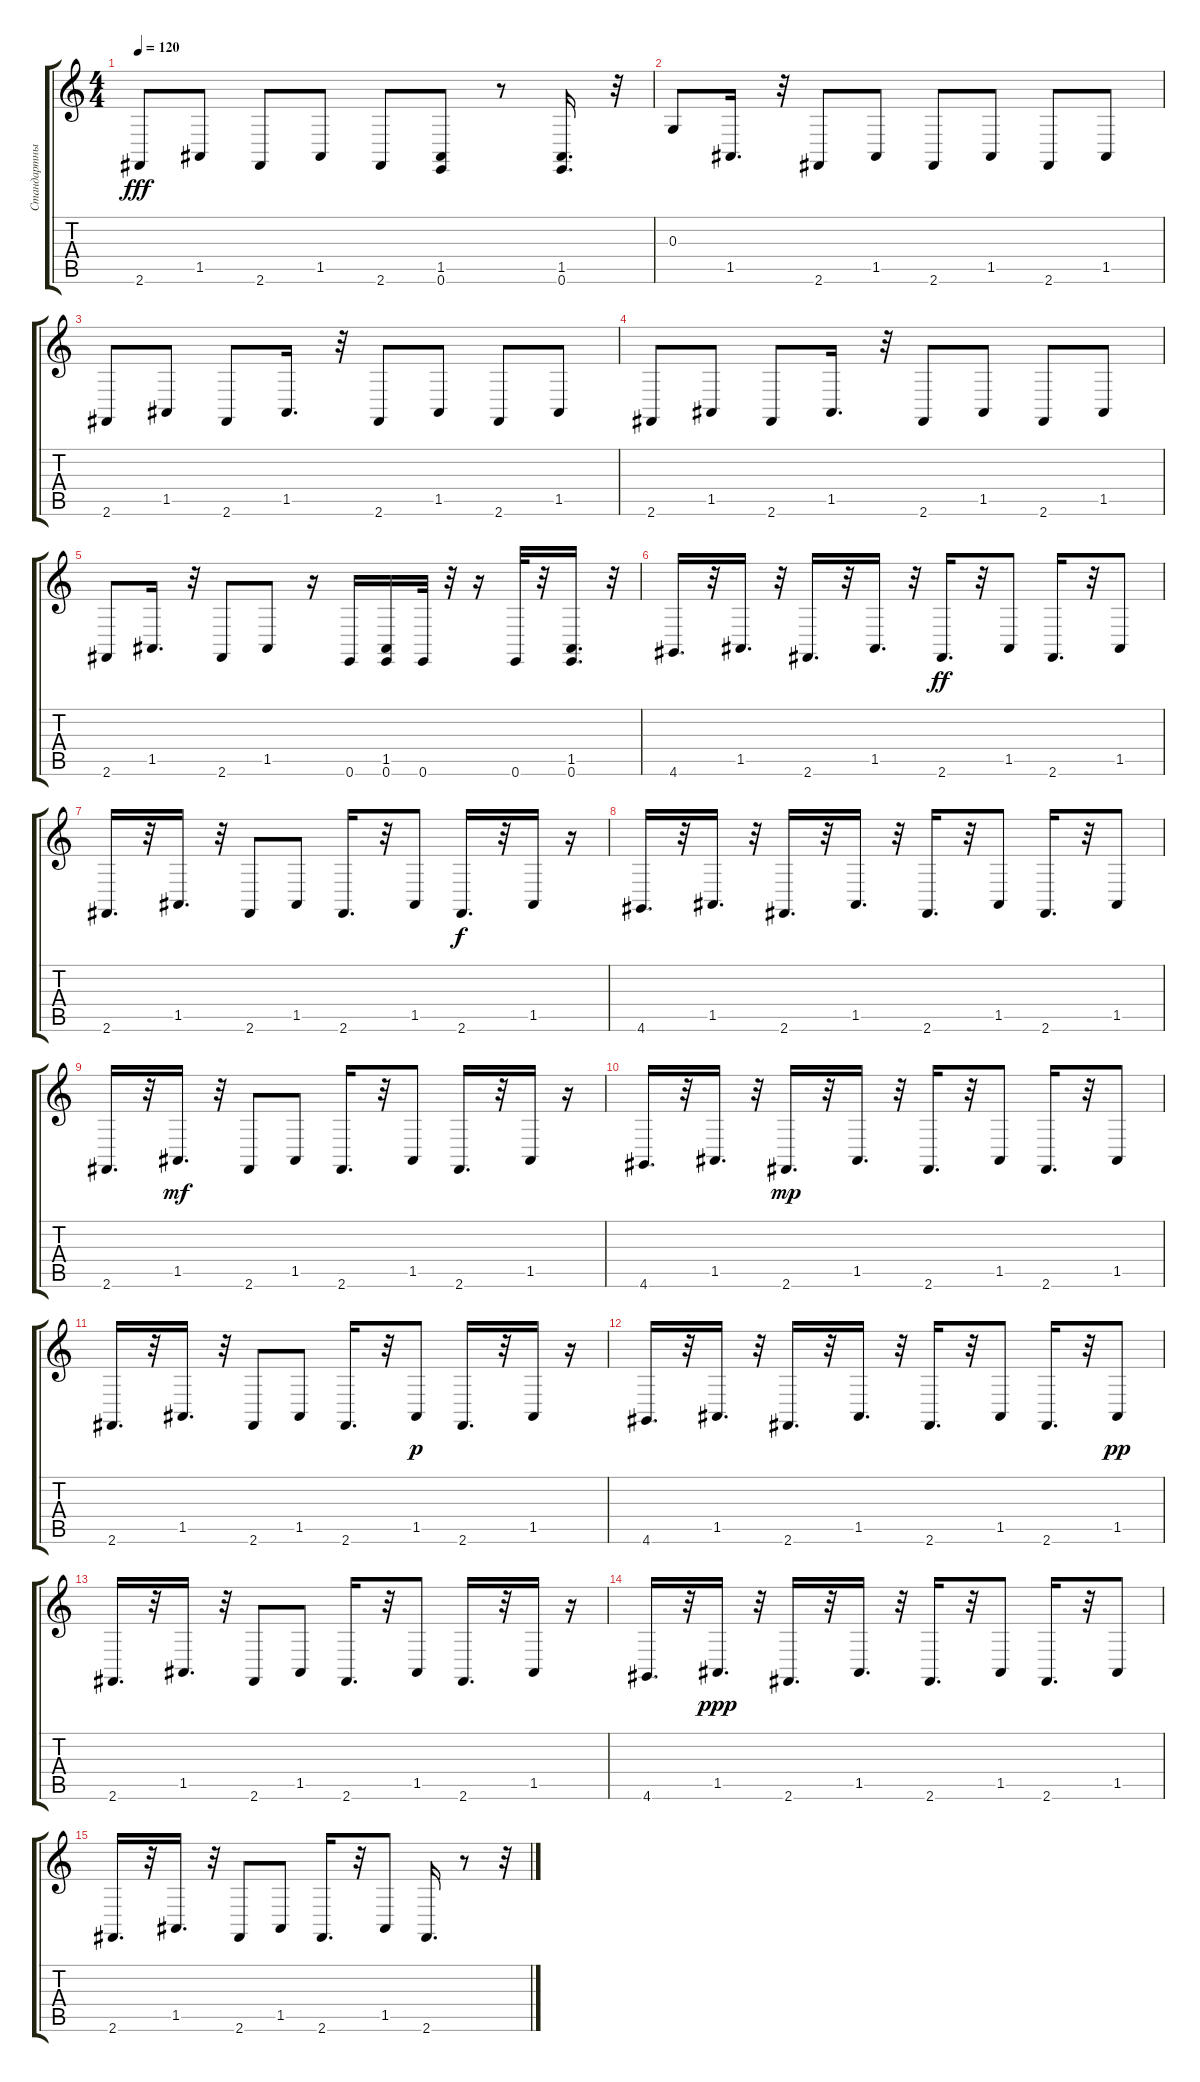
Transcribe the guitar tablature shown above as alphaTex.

\track ("Стандартный Набор" "Стандартны") {instrument synthdrum}
\staff {score tabs}
\tuning (E4 B3 G3 D3 A2 E2) {hide}
\ts (4 4)
\tempo 120
\clef g2
\ks c
2.6.8{dy fff} 1.5.8 2.6.8 1.5.8 2.6.8 (1.5 0.6).8 r.8 (1.5 0.6).16{d} r.32 |
0.3.8 1.5.16{d} r.32 2.6.8 1.5.8 2.6.8 1.5.8 2.6.8 1.5.8 |
2.6.8 1.5.8 2.6.8 1.5.16{d} r.32 2.6.8 1.5.8 2.6.8 1.5.8 |
2.6.8 1.5.8 2.6.8 1.5.16{d} r.32 2.6.8 1.5.8 2.6.8 1.5.8 |
2.6.8 1.5.16{d} r.32 2.6.8 1.5.8 r.16 0.6.16 (1.5 0.6).16 0.6.32 r.32 r.16 0.6.32 r.32 (1.5 0.6).16{d} r.32 |
4.6.16{d} r.32 1.5.16{d} r.32 2.6.16{d} r.32 1.5.16{d} r.32 2.6.16{d dy ff} r.32 1.5.8 2.6.16{d} r.32 1.5.8 |
2.6.16{d} r.32 1.5.16{d} r.32 2.6.8 1.5.8 2.6.16{d} r.32 1.5.8 2.6.16{d dy f} r.32 1.5.16 r.16 |
4.6.16{d} r.32 1.5.16{d} r.32 2.6.16{d} r.32 1.5.16{d} r.32 2.6.16{d} r.32 1.5.8 2.6.16{d} r.32 1.5.8 |
2.6.16{d} r.32 1.5.16{d dy mf} r.32 2.6.8 1.5.8 2.6.16{d} r.32 1.5.8 2.6.16{d} r.32 1.5.16 r.16 |
4.6.16{d} r.32 1.5.16{d} r.32 2.6.16{d dy mp} r.32 1.5.16{d} r.32 2.6.16{d} r.32 1.5.8 2.6.16{d} r.32 1.5.8 |
2.6.16{d} r.32 1.5.16{d} r.32 2.6.8 1.5.8 2.6.16{d} r.32 1.5.8{dy p} 2.6.16{d} r.32 1.5.16 r.16 |
4.6.16{d} r.32 1.5.16{d} r.32 2.6.16{d} r.32 1.5.16{d} r.32 2.6.16{d} r.32 1.5.8 2.6.16{d} r.32 1.5.8{dy pp} |
2.6.16{d} r.32 1.5.16{d} r.32 2.6.8 1.5.8 2.6.16{d} r.32 1.5.8 2.6.16{d} r.32 1.5.16 r.16 |
4.6.16{d} r.32 1.5.16{d dy ppp} r.32 2.6.16{d} r.32 1.5.16{d} r.32 2.6.16{d} r.32 1.5.8 2.6.16{d} r.32 1.5.8 |
2.6.16{d} r.32 1.5.16{d} r.32 2.6.8 1.5.8 2.6.16{d} r.32 1.5.8 2.6.16{d} r.8 r.32
